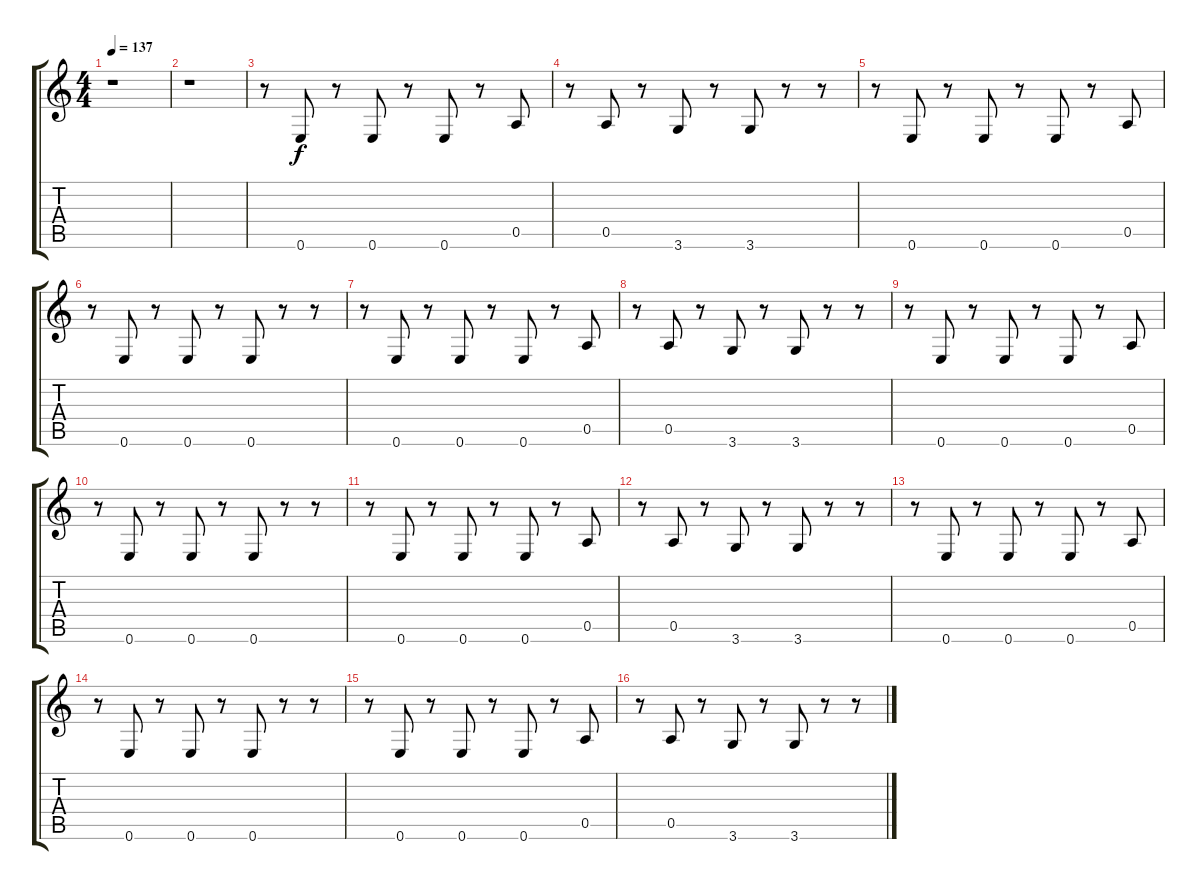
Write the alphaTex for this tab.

\track "" {instrument electricguitarjazz}
\staff {score tabs}
\tuning (E4 B3 G3 D3 A2 E2) {hide}
\ts (4 4)
\tempo 137
\clef g2
\ks c
r.1{dy f} |
r.1 |
r.8 0.6.8 r.8 0.6.8 r.8 0.6.8 r.8 0.5.8 |
r.8 0.5.8 r.8 3.6.8 r.8 3.6.8 r.8 r.8 |
r.8 0.6.8 r.8 0.6.8 r.8 0.6.8 r.8 0.5.8 |
r.8 0.6.8 r.8 0.6.8 r.8 0.6.8 r.8 r.8 |
r.8 0.6.8 r.8 0.6.8 r.8 0.6.8 r.8 0.5.8 |
r.8 0.5.8 r.8 3.6.8 r.8 3.6.8 r.8 r.8 |
r.8 0.6.8 r.8 0.6.8 r.8 0.6.8 r.8 0.5.8 |
r.8 0.6.8 r.8 0.6.8 r.8 0.6.8 r.8 r.8 |
r.8 0.6.8 r.8 0.6.8 r.8 0.6.8 r.8 0.5.8 |
r.8 0.5.8 r.8 3.6.8 r.8 3.6.8 r.8 r.8 |
r.8 0.6.8 r.8 0.6.8 r.8 0.6.8 r.8 0.5.8 |
r.8 0.6.8 r.8 0.6.8 r.8 0.6.8 r.8 r.8 |
r.8 0.6.8 r.8 0.6.8 r.8 0.6.8 r.8 0.5.8 |
r.8 0.5.8 r.8 3.6.8 r.8 3.6.8 r.8 r.8
